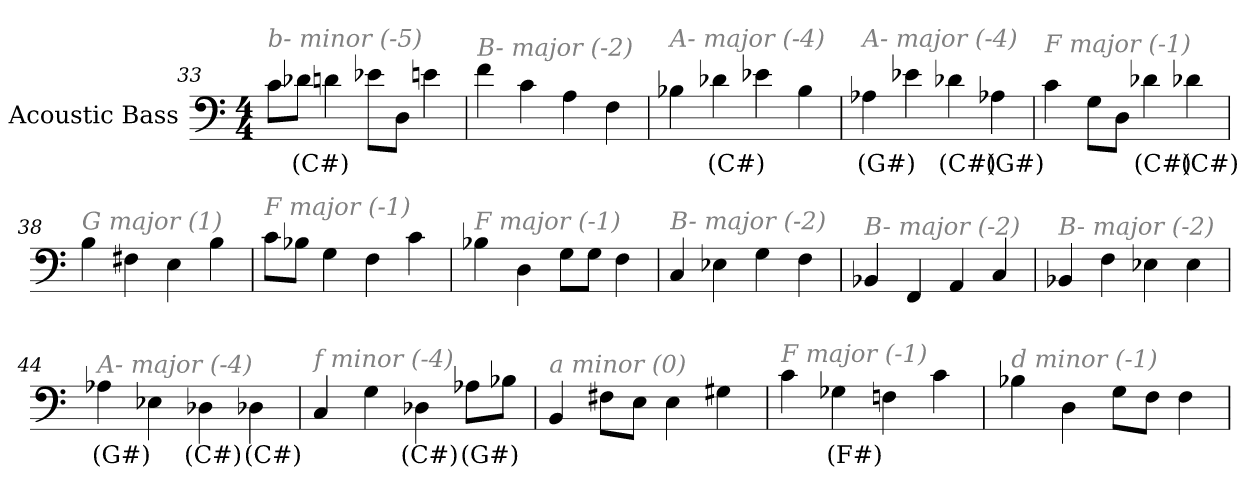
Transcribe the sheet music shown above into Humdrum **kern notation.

**kern	**text
*part1	*part1
*staff1	*staff1
*I"Acoustic Bass	*
*clefF4	*
*ITrd7c12	*
*k[]	*
*C:	*
*M4/4	*
=33	=33
!LO:TX:i:color=#808080:t=b- minor (-5)	!
8CL	.
8D-XiJ	(C#)
4D	.
8E-XL	.
8DDJ	.
4En	.
=34	=34
!LO:TX:i:color=#808080:t=B- major (-2)	!
4F	.
4C	.
4AA	.
4FF	.
=35	=35
!LO:TX:i:color=#808080:t=A- major (-4)	!
4BB-X	.
4D-Xi	(C#)
4E-X	.
4BB-	.
=36	=36
!LO:TX:i:color=#808080:t=A- major (-4)	!
4AA-Xi	(G#)
4E-X	.
4D-Xi	(C#)
4AA-Xi	(G#)
=37	=37
!LO:TX:i:color=#808080:t=F major (-1)	!
4C	.
8GGL	.
8DDJ	.
4D-Xi	(C#)
4D-Xi	(C#)
=38	=38
!LO:TX:i:color=#808080:t=G major (1)	!
4BB	.
4FF#X	.
4EE	.
4BB	.
=39	=39
!LO:TX:i:color=#808080:t=F major (-1)	!
8CL	.
8BB-XJ	.
4GG	.
4FF	.
4C	.
=40	=40
!LO:TX:i:color=#808080:t=F major (-1)	!
4BB-X	.
4DD	.
8GGL	.
8GGJ	.
4FF	.
=41	=41
!LO:TX:i:color=#808080:t=B- major (-2)	!
4CC	.
4EE-X	.
4GG	.
4FF	.
=42	=42
!LO:TX:i:color=#808080:t=B- major (-2)	!
4BBB-X	.
4FFF	.
4AAA	.
4CC	.
=43	=43
!LO:TX:i:color=#808080:t=B- major (-2)	!
4BBB-X	.
4FF	.
4EE-X	.
4EE-	.
=44	=44
!LO:TX:i:color=#808080:t=A- major (-4)	!
4AA-Xi	(G#)
4EE-X	.
4DD-Xi	(C#)
4DD-Xi	(C#)
=45	=45
!LO:TX:i:color=#808080:t=f minor (-4)	!
4CC	.
4GG	.
4DD-Xi	(C#)
8AA-XiL	(G#)
8BB-XJ	.
=46	=46
!LO:TX:i:color=#808080:t=a minor (0)	!
4BBB	.
8FF#XL	.
8EEJ	.
4EE	.
4GG#X	.
=47	=47
!LO:TX:i:color=#808080:t=F major (-1)	!
4C	.
4GG-Xi	(F#)
4FFn	.
4C	.
=48	=48
!LO:TX:i:color=#808080:t=d minor (-1)	!
4BB-X	.
4DD	.
8GGL	.
8FFJ	.
4FF	.
=	=
*-	*-
